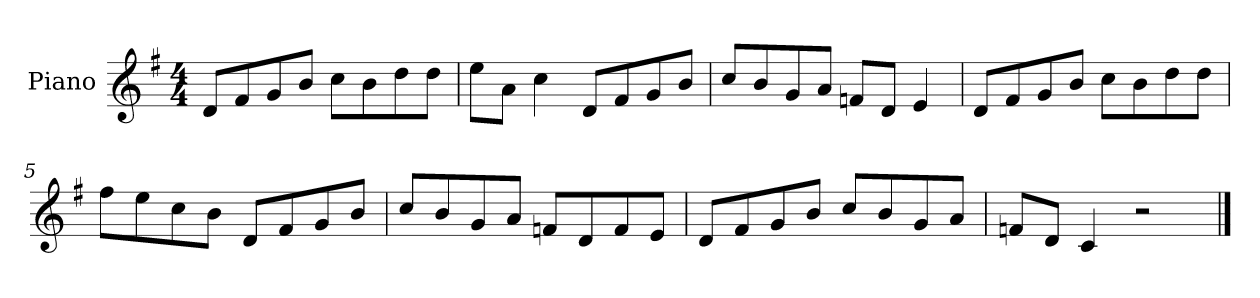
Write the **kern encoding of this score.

**kern
*part1
*staff1
*I"Piano
*I'P-no
*clefG2
*k[f#]
*M4/4
*MM90
=1
8d/L
8f#/
8g/
8b/J
8cc\L
8b\
8dd\
8dd\J
=2
8ee\L
8a\J
4cc\
8d/L
8f#/
8g/
8b/J
=3
8cc/L
8b/
8g/
8a/J
8fn/L
8d/J
4e/
=4
8d/L
8f#/
8g/
8b/J
8cc\L
8b\
8dd\
8dd\J
=5
8ff#\L
8ee\
8cc\
8b\J
8d/L
8f#/
8g/
8b/J
!!LO:LB:g=z
=6
8cc/L
8b/
8g/
8a/J
8fn/L
8d/
8f/
8e/J
=7
8d/L
8f#/
8g/
8b/J
8cc/L
8b/
8g/
8a/J
=8
8fn/L
8d/J
4c/
2r
==
*-
